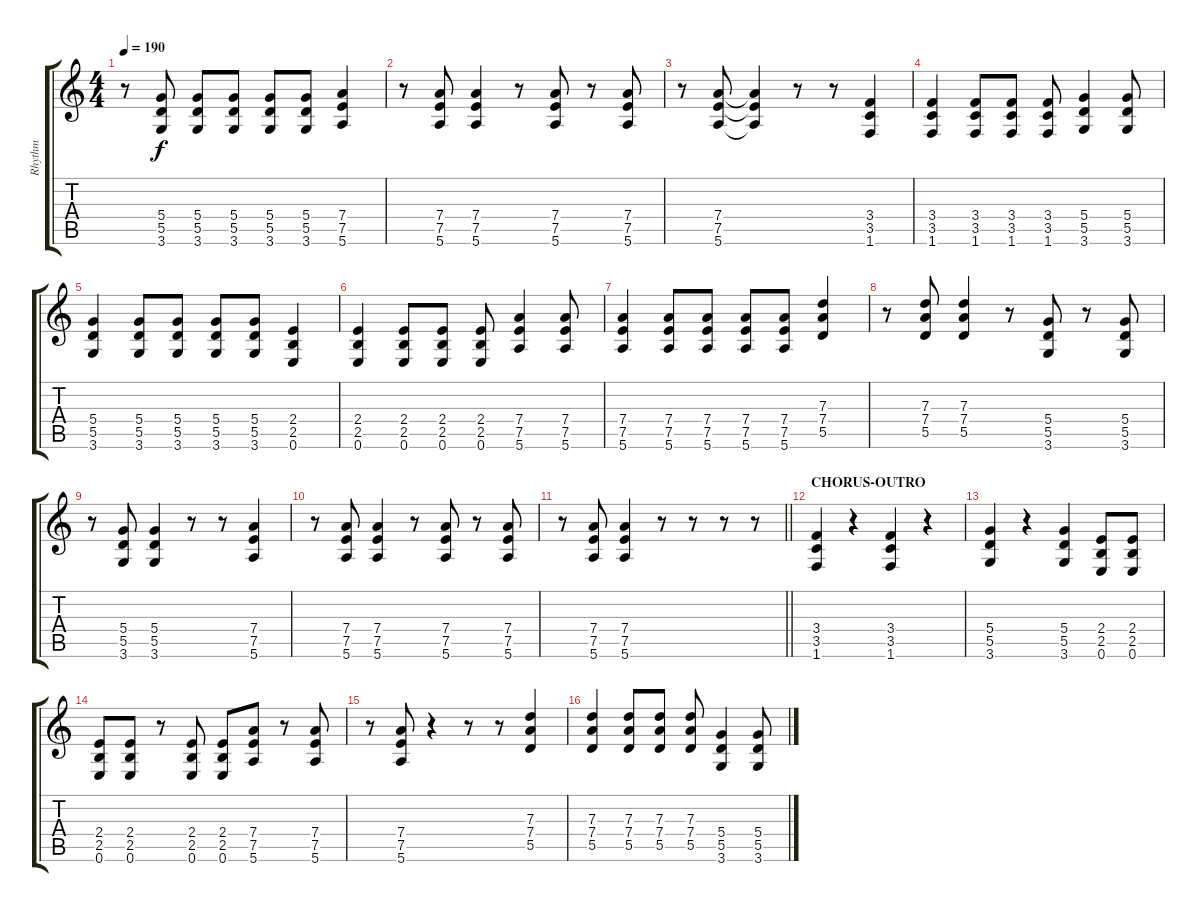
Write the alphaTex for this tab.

\track ("Rhythm" "Rhythm") {instrument distortionguitar}
\staff {score tabs}
\tuning (E4 B3 G3 D3 A2 E2) {hide}
\ts (4 4)
\tempo 190
\clef g2
\ks c
r.8{dy f} (5.4 5.5 3.6).8 (5.4 5.5 3.6).8 (5.4 5.5 3.6).8 (5.4 5.5 3.6).8 (5.4 5.5 3.6).8 (7.4 7.5 5.6).4 |
r.8 (7.4 7.5 5.6).8 (7.4 7.5 5.6).4 r.8 (7.4 7.5 5.6).8 r.8 (7.4 7.5 5.6).8 |
r.8 (7.4 7.5 5.6).8 (7.4{t} 7.5{t} 5.6{t}).4 r.8 r.8 (3.4 3.5 1.6).4 |
(3.4 3.5 1.6).4 (3.4 3.5 1.6).8 (3.4 3.5 1.6).8 (3.4 3.5 1.6).8 (5.4 5.5 3.6).4 (5.4 5.5 3.6).8 |
(5.4 5.5 3.6).4 (5.4 5.5 3.6).8 (5.4 5.5 3.6).8 (5.4 5.5 3.6).8 (5.4 5.5 3.6).8 (2.4 2.5 0.6).4 |
(2.4 2.5 0.6).4 (2.4 2.5 0.6).8 (2.4 2.5 0.6).8 (2.4 2.5 0.6).8 (7.4 7.5 5.6).4 (7.4 7.5 5.6).8 |
(7.4 7.5 5.6).4 (7.4 7.5 5.6).8 (7.4 7.5 5.6).8 (7.4 7.5 5.6).8 (7.4 7.5 5.6).8 (7.3 7.4 5.5).4 |
r.8 (7.3 7.4 5.5).8 (7.3 7.4 5.5).4 r.8 (5.4 5.5 3.6).8 r.8 (5.4 5.5 3.6).8 |
r.8 (5.4 5.5 3.6).8 (5.4 5.5 3.6).4 r.8 r.8 (7.4 7.5 5.6).4 |
r.8 (7.4 7.5 5.6).8 (7.4 7.5 5.6).4 r.8 (7.4 7.5 5.6).8 r.8 (7.4 7.5 5.6).8 |
\barLineRight lightlight
r.8 (7.4 7.5 5.6).8 (7.4 7.5 5.6).4 r.8 r.8 r.8 r.8 |
\section ("" "CHORUS-OUTRO")
(3.4 3.5 1.6).4 r.4 (3.4 3.5 1.6).4 r.4 |
(5.4 5.5 3.6).4 r.4 (5.4 5.5 3.6).4 (2.4 2.5 0.6).8 (2.4 2.5 0.6).8 |
(2.4 2.5 0.6).8 (2.4 2.5 0.6).8 r.8 (2.4 2.5 0.6).8 (2.4 2.5 0.6).8 (7.4 7.5 5.6).8 r.8 (7.4 7.5 5.6).8 |
r.8 (7.4 7.5 5.6).8 r.4 r.8 r.8 (7.3 7.4 5.5).4 |
(7.3 7.4 5.5).4 (7.3 7.4 5.5).8 (7.3 7.4 5.5).8 (7.3 7.4 5.5).8 (5.4 5.5 3.6).4 (5.4 5.5 3.6).8
